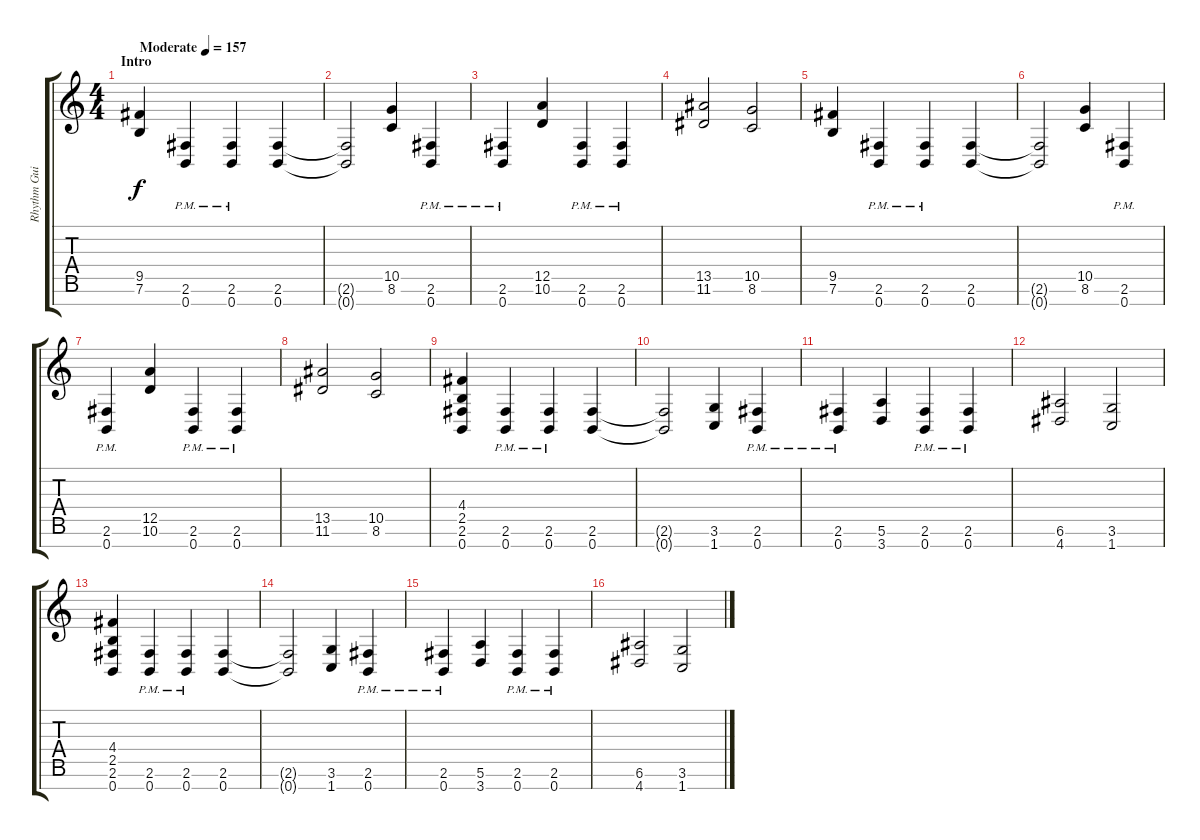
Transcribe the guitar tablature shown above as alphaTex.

\track ("Rhythm Guitar 1" "Rhythm Gui") {instrument distortionguitar}
\staff {score tabs}
\tuning (E4 B3 G3 D3 A2 E2 B1) {hide}
\ts (4 4)
\section ("" "Intro")
\tempo (157 "Moderate")
\clef g2
\ks c
(9.5 7.6).4{dy f instrument distortionguitar} (2.6{pm} 0.7{pm}).4 (2.6{pm} 0.7{pm}).4 (2.6 0.7).4 |
(2.6{t} 0.7{t}).2 (10.5 8.6).4 (2.6{pm} 0.7{pm}).4 |
(2.6{pm} 0.7{pm}).4 (12.5 10.6).4 (2.6{pm} 0.7{pm}).4 (2.6{pm} 0.7{pm}).4 |
(13.5 11.6).2 (10.5 8.6).2 |
(9.5 7.6).4 (2.6{pm} 0.7{pm}).4 (2.6{pm} 0.7{pm}).4 (2.6 0.7).4 |
(2.6{t} 0.7{t}).2 (10.5 8.6).4 (2.6{pm} 0.7{pm}).4 |
(2.6{pm} 0.7{pm}).4 (12.5 10.6).4 (2.6{pm} 0.7{pm}).4 (2.6{pm} 0.7{pm}).4 |
(13.5 11.6).2 (10.5 8.6).2 |
(4.4 2.5 2.6 0.7).4 (2.6{pm} 0.7{pm}).4 (2.6{pm} 0.7{pm}).4 (2.6 0.7).4 |
(2.6{t} 0.7{t}).2 (3.6 1.7).4 (2.6{pm} 0.7{pm}).4 |
(2.6{pm} 0.7{pm}).4 (5.6 3.7).4 (2.6{pm} 0.7{pm}).4 (2.6{pm} 0.7{pm}).4 |
(6.6 4.7).2 (3.6 1.7).2 |
(4.4 2.5 2.6 0.7).4 (2.6{pm} 0.7{pm}).4 (2.6{pm} 0.7{pm}).4 (2.6 0.7).4 |
(2.6{t} 0.7{t}).2 (3.6 1.7).4 (2.6{pm} 0.7{pm}).4 |
(2.6{pm} 0.7{pm}).4 (5.6 3.7).4 (2.6{pm} 0.7{pm}).4 (2.6{pm} 0.7{pm}).4 |
(6.6 4.7).2 (3.6 1.7).2
